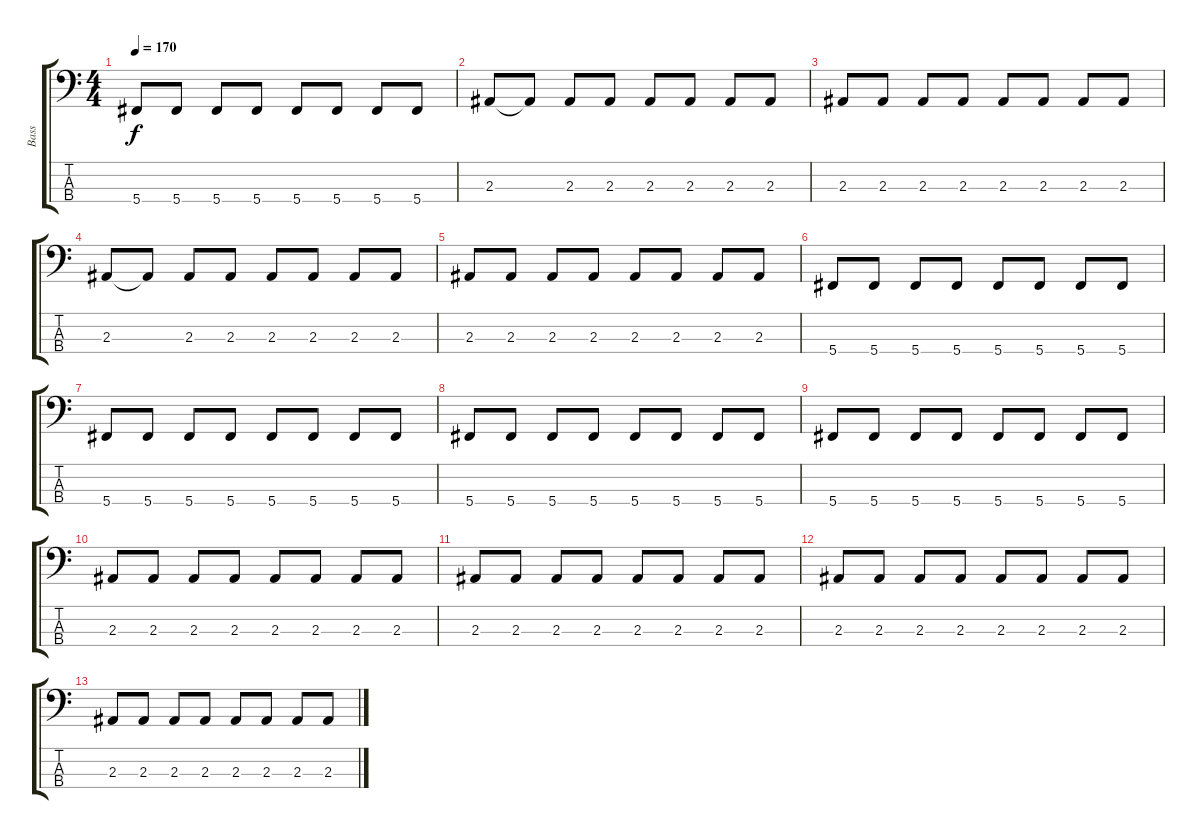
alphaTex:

\track ("Bass" "Bass") {instrument electricbassfinger}
\staff {score tabs}
\tuning (Gb2 Db2 Ab1 Db1) {hide}
\ts (4 4)
\tempo 170
\clef f4
\ks c
5.4.8{dy f} 5.4.8 5.4.8 5.4.8 5.4.8 5.4.8 5.4.8 5.4.8 |
2.3.8 2.3{t}.8 2.3.8 2.3.8 2.3.8 2.3.8 2.3.8 2.3.8 |
2.3.8 2.3.8 2.3.8 2.3.8 2.3.8 2.3.8 2.3.8 2.3.8 |
2.3.8 2.3{t}.8 2.3.8 2.3.8 2.3.8 2.3.8 2.3.8 2.3.8 |
2.3.8 2.3.8 2.3.8 2.3.8 2.3.8 2.3.8 2.3.8 2.3.8 |
5.4.8 5.4.8 5.4.8 5.4.8 5.4.8 5.4.8 5.4.8 5.4.8 |
5.4.8 5.4.8 5.4.8 5.4.8 5.4.8 5.4.8 5.4.8 5.4.8 |
5.4.8 5.4.8 5.4.8 5.4.8 5.4.8 5.4.8 5.4.8 5.4.8 |
5.4.8 5.4.8 5.4.8 5.4.8 5.4.8 5.4.8 5.4.8 5.4.8 |
2.3.8 2.3.8 2.3.8 2.3.8 2.3.8 2.3.8 2.3.8 2.3.8 |
2.3.8 2.3.8 2.3.8 2.3.8 2.3.8 2.3.8 2.3.8 2.3.8 |
2.3.8 2.3.8 2.3.8 2.3.8 2.3.8 2.3.8 2.3.8 2.3.8 |
2.3.8 2.3.8 2.3.8 2.3.8 2.3.8 2.3.8 2.3.8 2.3.8
